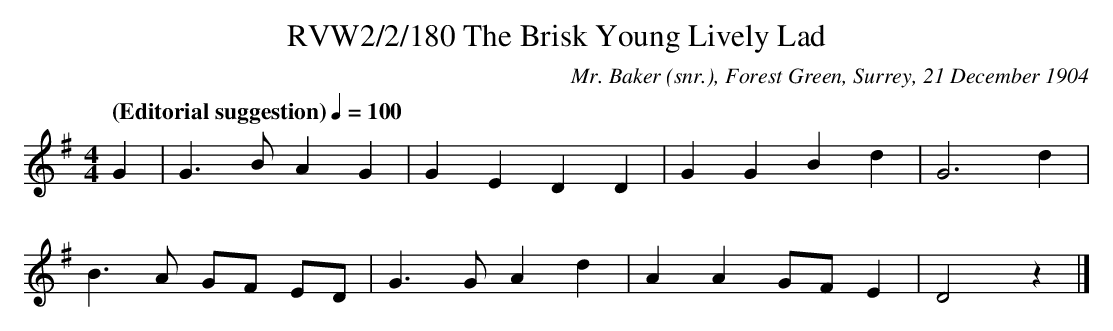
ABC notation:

X:1
T:RVW2/2/180 The Brisk Young Lively Lad
C:Mr. Baker (snr.), Forest Green, Surrey, 21 December 1904
L:1/4
Q: "(Editorial suggestion)" 1/4=100
M:4/4
K:G
G | G3/2 B/2 A G | G E D D | G G B d | G3 d |
B3/2 A/2 G/2F/2 E/2D/2 | G3/2 G/2 A d | A A G/2F/2 E | D2 z |]
